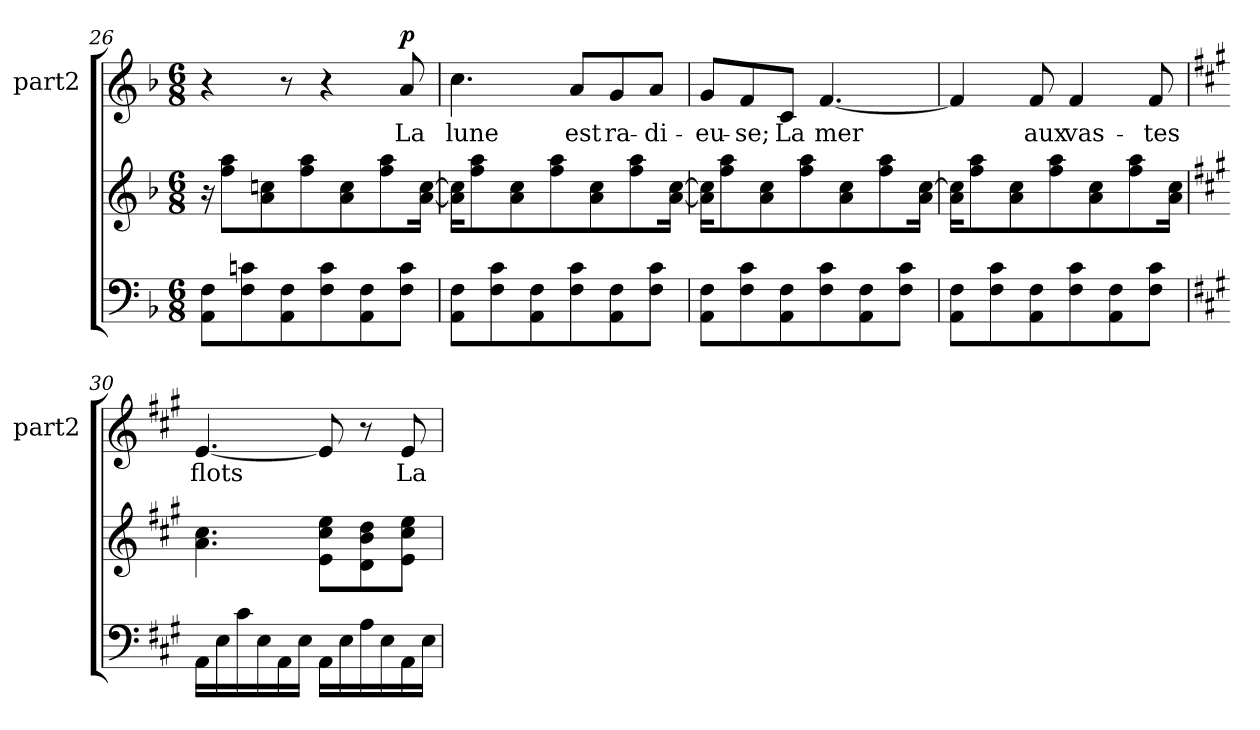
**kern	**kern	**kern	**text	**dynam
*part3	*part2	*part1	*part1	*part1
*staff3	*staff2	*staff1	*staff1	*staff1
*	*	*I"part2	*	*
*	*	*I'part2	*	*
!!LO:PB:g=z
*clefF4	*clefG2	*clefG2	*	*
*k[b-]	*k[b-]	*k[b-]	*	*
*M6/8	*M6/8	*M6/8	*	*
=26	=26	=26	=26	=26
8AAi\ 8Fi\L	16r	4r	.	.
.	8ffj\ 8aaj\L	.	.	.
8Fi\ 8cni\	.	.	.	.
.	8ccnj\ 8aj\	.	.	.
8AAi\ 8Fi\	.	8r	.	.
.	8ffj\ 8aaj\	.	.	.
8Fi\ 8ci\	.	4r	.	.
.	8ccj\ 8aj\	.	.	.
8AAi\ 8Fi\	.	.	.	.
.	8ffj\ 8aaj\	.	.	.
!	!	!	!	!LO:DY:a
8Fi\ 8ci\J	.	8aj/	La	p
.	[16ccj\ [16aj\Jk	.	.	.
=27	=27	=27	=27	=27
8AAi\ 8Fi\L	16aj]\ 16ccj]\KL	4.ccj\	lune	.
.	8ffj\ 8aaj\	.	.	.
8Fi\ 8ci\	.	.	.	.
.	8aj\ 8ccj\	.	.	.
8AAi\ 8Fi\	.	.	.	.
.	8ffj\ 8aaj\	.	.	.
8Fi\ 8ci\	.	8aj/L	est	.
.	8aj\ 8ccj\	.	.	.
8AAi\ 8Fi\	.	8gj/	ra-	.
.	8ffj\ 8aaj\	.	.	.
8Fi\ 8ci\J	.	8aj/J	di-	.
.	[16ccj\ [16aj\Jk	.	.	.
=28	=28	=28	=28	=28
8AAi\ 8Fi\L	16aj]\ 16ccj]\KL	8gj/L	eu-	.
.	8ffj\ 8aaj\	.	.	.
8Fi\ 8ci\	.	8fj/	se;	.
.	8aj\ 8ccj\	.	.	.
8AAi\ 8Fi\	.	8cj/J	La	.
.	8ffj\ 8aaj\	.	.	.
8Fi\ 8ci\	.	[4.fj/	mer	.
.	8aj\ 8ccj\	.	.	.
8AAi\ 8Fi\	.	.	.	.
.	8ffj\ 8aaj\	.	.	.
8Fi\ 8ci\J	.	.	.	.
.	16aj\ [16ccj\Jk	.	.	.
=29	=29	=29	=29	=29
8AAi\ 8Fi\L	16aj\ 16ccj]\KL	4fj/]	.	.
.	8ffj\ 8aaj\	.	.	.
8Fi\ 8ci\	.	.	.	.
.	8aj\ 8ccj\	.	.	.
8AAi\ 8Fi\	.	8fj/	aux	.
.	8ffj\ 8aaj\	.	.	.
8Fi\ 8ci\	.	4fj/	vas-	.
.	8aj\ 8ccj\	.	.	.
8AAi\ 8Fi\	.	.	.	.
.	8ffj\ 8aaj\	.	.	.
8Fi\ 8ci\J	.	8fj/	tes	.
.	16aj\ 16ccj\Jk	.	.	.
!!LO:LB:g=z
=30	=30	=30	=30	=30
*k[f#c#g#]	*k[f#c#g#]	*k[f#c#g#]	*	*
16AAi\LL	4.cc#j\ 4.aj\	[4.ej/	flots	.
16Ei\	.	.	.	.
16c#i\	.	.	.	.
16Ei\	.	.	.	.
16AAi\	.	.	.	.
16Ei\JJ	.	.	.	.
16AAi\LL	8ej\ 8cc#j\ 8eej\L	8ej/]	.	.
16Ei\	.	.	.	.
16Ai\	8dj\ 8ddj\ 8bj\	8r	.	.
16Ei\	.	.	.	.
16AAi\	8ej\ 8eej\ 8cc#j\J	8ej/	La	.
16Ei\JJ	.	.	.	.
=	=	=	=	=
*-	*-	*-	*-	*-
